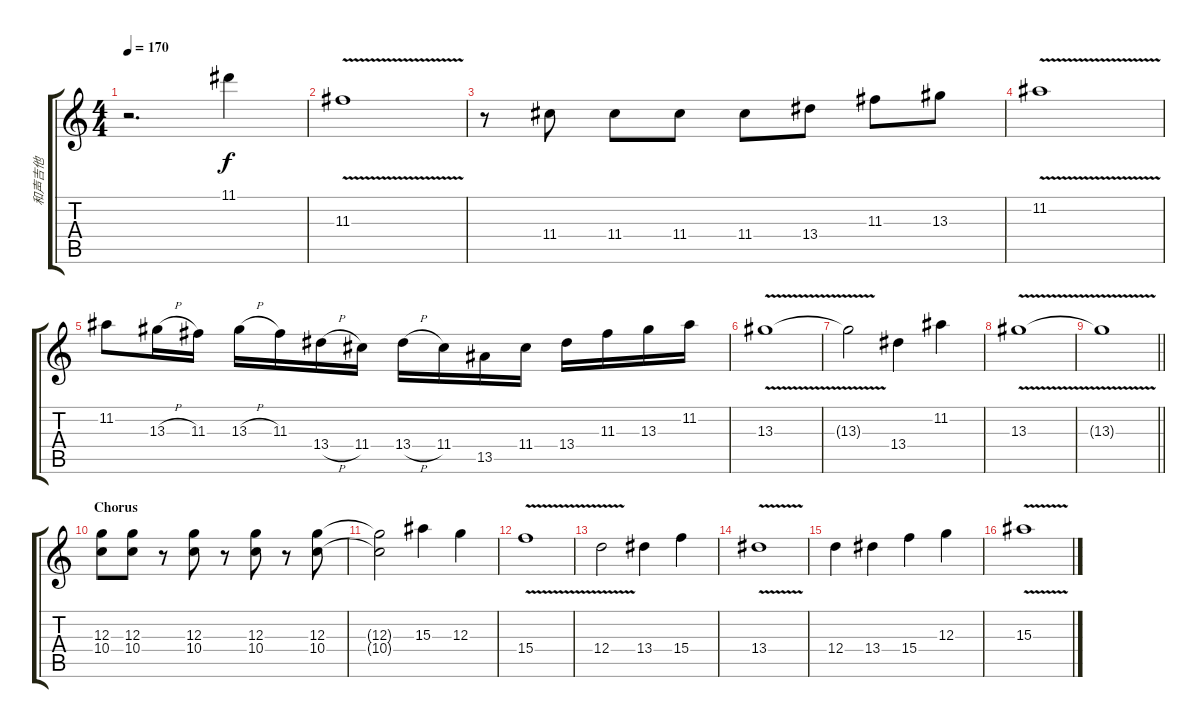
\track ("和声吉他" "和声吉他") {instrument overdrivenguitar}
\staff {score tabs}
\tuning (E4 B3 G3 D3 A2 E2) {hide}
\ts (4 4)
\tempo 170
\clef g2
\ks c
r.2{d dy f} 11.1.4 |
11.3{v}.1 |
r.8 11.4.8 11.4.8 11.4.8 11.4.8 13.4.8 11.3.8 13.3.8 |
11.2{v}.1 |
11.2.8 13.3{h}.16 11.3.16 13.3{h}.16 11.3.16 13.4{h}.16 11.4.16 13.4{h}.16 11.4.16 13.5.16 11.4.16 13.4.16 11.3.16 13.3.16 11.2.16 |
13.3{v}.1 |
13.3{t}.2 13.4.4 11.2.4 |
13.3{v}.1 |
\barLineRight lightlight
13.3{t}.1 |
\section ("" "Chorus")
(12.3 10.4).8 (12.3 10.4).8 r.8 (12.3 10.4).8 r.8 (12.3 10.4).8 r.8 (12.3 10.4).8 |
(12.3{t} 10.4{t}).2 15.3.4 12.3.4 |
15.4{v}.1 |
12.4{v}.2 13.4.4 15.4.4 |
13.4{v}.1 |
12.4.4 13.4.4 15.4.4 12.3.4 |
15.3{v}.1
